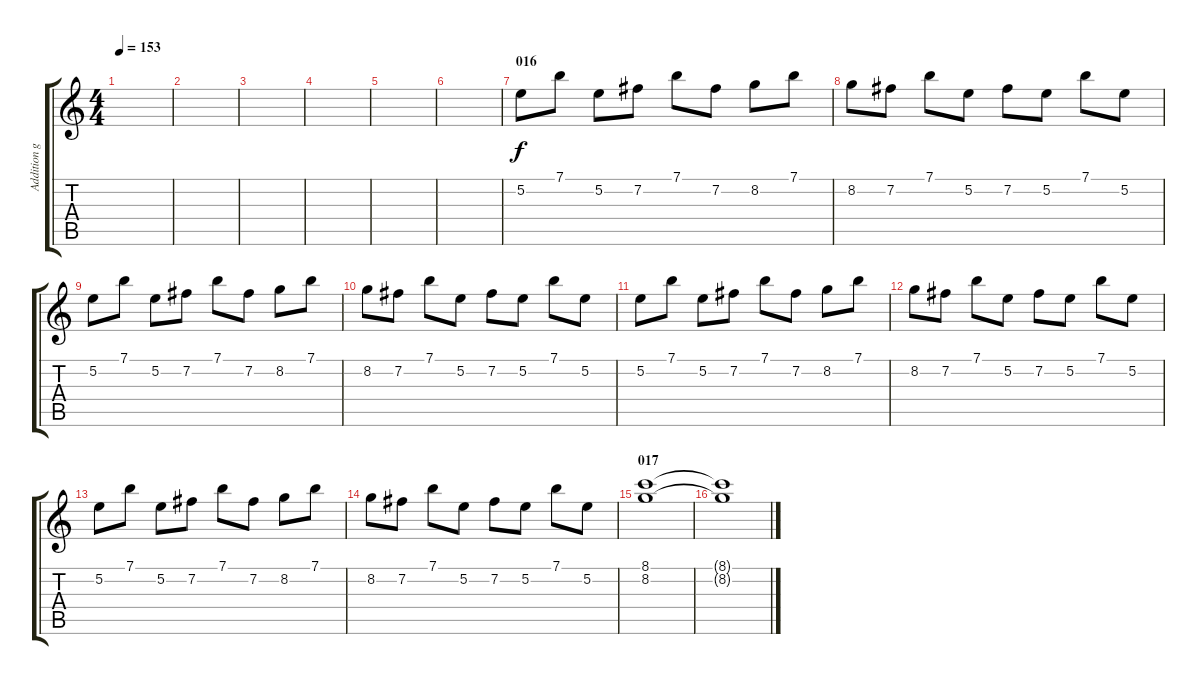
\track ("Addition guit" "Addition g") {instrument distortionguitar}
\staff {score tabs}
\tuning (E4 B3 G3 D3 A2 E2) {hide}
\ts (4 4)
\tempo 153
\clef g2
\ks c
|
|
|
|
|
|
\section ("" "016")
5.2.8 7.1.8 5.2.8 7.2.8 7.1.8 7.2.8 8.2.8 7.1.8 |
8.2.8 7.2.8 7.1.8 5.2.8 7.2.8 5.2.8 7.1.8 5.2.8 |
5.2.8 7.1.8 5.2.8 7.2.8 7.1.8 7.2.8 8.2.8 7.1.8 |
8.2.8 7.2.8 7.1.8 5.2.8 7.2.8 5.2.8 7.1.8 5.2.8 |
5.2.8 7.1.8 5.2.8 7.2.8 7.1.8 7.2.8 8.2.8 7.1.8 |
8.2.8 7.2.8 7.1.8 5.2.8 7.2.8 5.2.8 7.1.8 5.2.8 |
5.2.8 7.1.8 5.2.8 7.2.8 7.1.8 7.2.8 8.2.8 7.1.8 |
8.2.8 7.2.8 7.1.8 5.2.8 7.2.8 5.2.8 7.1.8 5.2.8 |
\section ("" "017")
(8.1 8.2).1 |
(8.1{t} 8.2{t}).1
